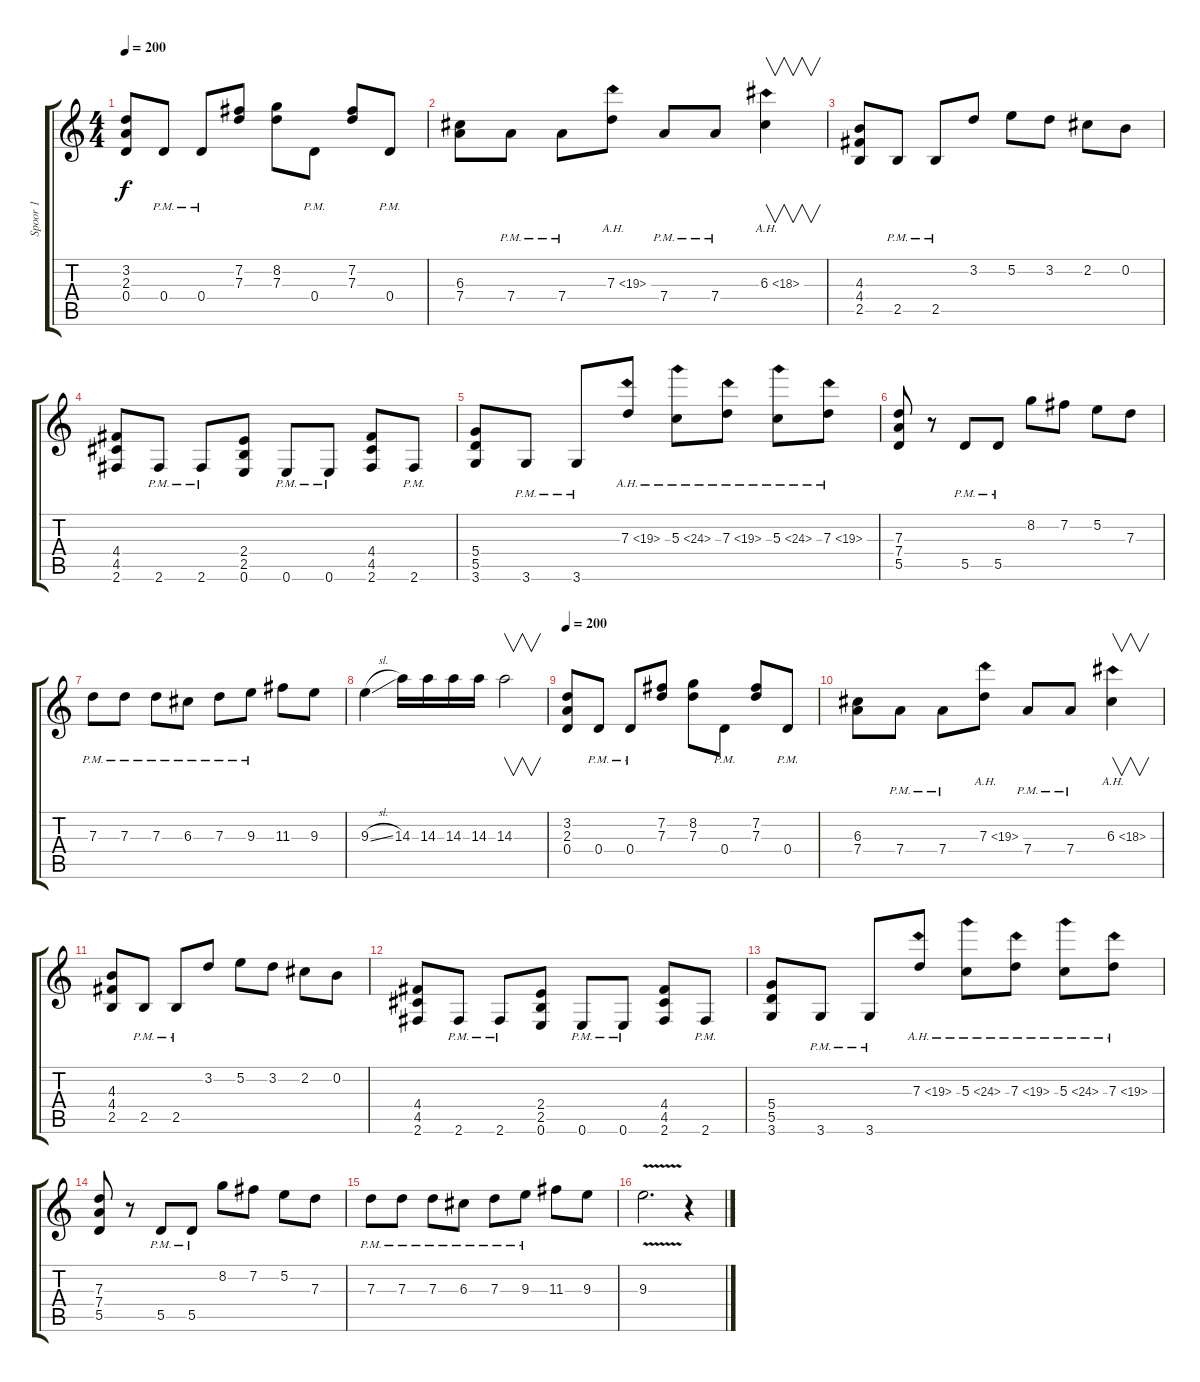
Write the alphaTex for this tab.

\track ("Spoor 1" "Spoor 1") {instrument distortionguitar}
\staff {score tabs}
\tuning (E4 B3 G3 D3 A2 E2) {hide}
\ts (4 4)
\tempo 200
\clef g2
\ks c
(3.2 2.3 0.4).8{dy f instrument distortionguitar} 0.4{pm}.8 0.4{pm}.8 (7.2 7.3).8 (8.2 7.3).8 0.4{pm}.8 (7.2 7.3).8 0.4{pm}.8 |
(6.3 7.4).8 7.4{pm}.8 7.4{pm}.8 7.3{ah 12}.8 7.4{pm}.8 7.4{pm}.8 6.3{ah 12}.4{v} |
(4.3 4.4 2.5).8 2.5{pm}.8 2.5{pm}.8 3.2.8 5.2.8 3.2.8 2.2.8 0.2.8 |
(4.4 4.5 2.6).8 2.6{pm}.8 2.6{pm}.8 (2.4 2.5 0.6).8 0.6{pm}.8 0.6{pm}.8 (4.4 4.5 2.6).8 2.6{pm}.8 |
(5.4 5.5 3.6).8 3.6{pm}.8 3.6{pm}.8 7.3{ah 12}.8 5.3{ah 19}.8 7.3{ah 12}.8 5.3{ah 19}.8 7.3{ah 12}.8 |
(7.3 7.4 5.5).8 r.8 5.5{pm}.8 5.5{pm}.8 8.2.8 7.2.8 5.2.8 7.3.8 |
7.3{pm}.8 7.3{pm}.8 7.3{pm}.8 6.3{pm}.8 7.3{pm}.8 9.3{pm}.8 11.3.8 9.3.8 |
9.3{sl}.4 14.3.16 14.3.16 14.3.16 14.3.16 14.3.2{v} |
\tempo 200
(3.2 2.3 0.4).8{instrument distortionguitar} 0.4{pm}.8 0.4{pm}.8 (7.2 7.3).8 (8.2 7.3).8 0.4{pm}.8 (7.2 7.3).8 0.4{pm}.8 |
(6.3 7.4).8 7.4{pm}.8 7.4{pm}.8 7.3{ah 12}.8 7.4{pm}.8 7.4{pm}.8 6.3{ah 12}.4{v} |
(4.3 4.4 2.5).8 2.5{pm}.8 2.5{pm}.8 3.2.8 5.2.8 3.2.8 2.2.8 0.2.8 |
(4.4 4.5 2.6).8 2.6{pm}.8 2.6{pm}.8 (2.4 2.5 0.6).8 0.6{pm}.8 0.6{pm}.8 (4.4 4.5 2.6).8 2.6{pm}.8 |
(5.4 5.5 3.6).8 3.6{pm}.8 3.6{pm}.8 7.3{ah 12}.8 5.3{ah 19}.8 7.3{ah 12}.8 5.3{ah 19}.8 7.3{ah 12}.8 |
(7.3 7.4 5.5).8 r.8 5.5{pm}.8 5.5{pm}.8 8.2.8 7.2.8 5.2.8 7.3.8 |
7.3{pm}.8 7.3{pm}.8 7.3{pm}.8 6.3{pm}.8 7.3{pm}.8 9.3{pm}.8 11.3.8 9.3.8 |
9.3{v}.2{d} r.4
